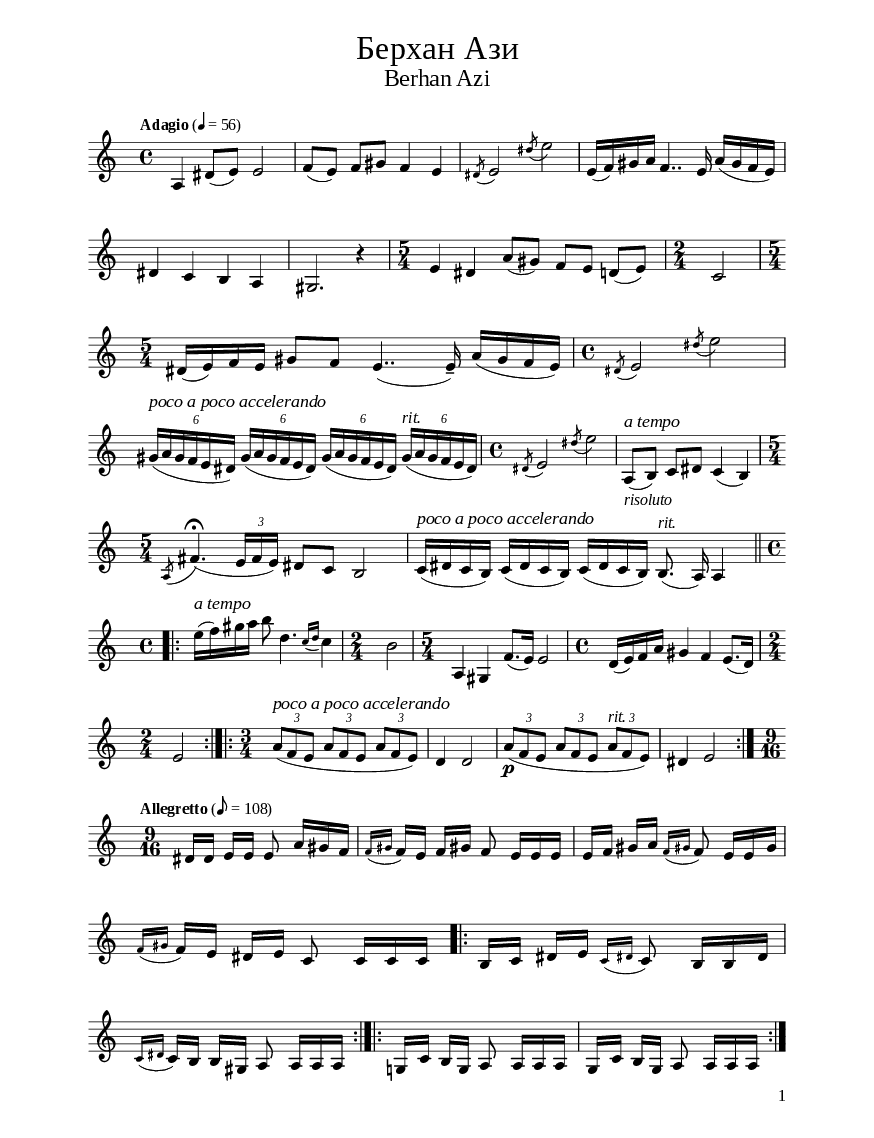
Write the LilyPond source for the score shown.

\version "2.24.1"

\include "include/globals.ily"
\bookpart {
  \label #'ref163
  \tocItem \markup "Берхан Ази – Berhan Azi"
  \paper {
    % the system system spacing is custom here so do not include bookpart-paper.ily
    print-all-headers = ##t
    print-page-number = ##t
    print-first-page-number = ##t

    % put page numbers on the bottom
    oddHeaderMarkup = \markup ""
    evenHeaderMarkup = \markup ""
    oddFooterMarkup = \markup
    \fill-line {
      ""
      \if \should-print-page-number \fromproperty #'page:page-number-string
    }
    evenFooterMarkup = \markup
    \fill-line {
      \if \should-print-page-number \fromproperty #'page:page-number-string
      ""
    }

    left-margin = 1.5\cm
    right-margin = 1.5\cm
    top-margin = 1.6\cm
    bottom-margin = 1.2\cm
    ragged-bottom = ##t % do not spread the staves to fill the whole vertical space

    % change distance between staves
    system-system-spacing =
    #'((basic-distance . 10)
       (minimum-distance . 6)
       (padding . 1)
       (stretchability . 10))
  }

  \header {
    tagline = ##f
  }

  \score {
    \include "include/score-layout.ily"

    \new Voice \relative c' {
      \clef treble
      \key a \minor
      \time 4/4
      \tempoFunc "Adagio" 4 "56"
      \autoBeamOff

      a4 dis8([e]) e2 | \noBreak
      f8([e]) f[gis] f4 e | \noBreak
      \acciaccatura { dis8 } e2 \acciaccatura { dis'8 } e2 | \noBreak
      e,16([f) gis a] f4.. e16 a([gis f e]) | \break

      dis4 c b a | \noBreak
      gis2. r4 | \noBreak
      \time 5/4 e'4 dis a'8([gis]) f[e] d([e]) | \time 2/4 \noBreak

      c2 | \break
      \time 5/4 dis16([e) f e] gis8[f] e4..( e16\tenuto) a([gis f e]) | \noBreak
      \time 4/4 \acciaccatura { dis8 } e2 \acciaccatura { dis'8 } e2 | \break

      \tuplet 6/4 { gis,16 ^\markup { \large \italic "poco a poco accelerando"} ([a gis f e dis]) } \tuplet 6/4 { gis([a gis f e dis]) } \tuplet 6/4 { gis([a gis f e dis]) } \tuplet 6/4 { gis ^\markup \italic "rit." ([a gis f e dis]) } | \noBreak
      \time 4/4 \acciaccatura { dis8 } e2 \acciaccatura { dis'8 } e2 | \noBreak
      a,,8^\markup { \large \italic "a tempo"}_\markup \italic { risoluto } ([b]) c[dis] c4(b) \time 5/4 \break

      \acciaccatura { a8 } fis'4.\fermata( \tuplet 3/2 { e16[fis e]) } dis8[c] b2 | \noBreak
      c16 ^\markup { \large \italic "poco a poco accelerando"} ([dis c b]) c([dis c b]) c([dis c b]) b8. ^\markup \italic "rit." (a16) a4 |  \bar ".|:-||"  \time 4/4 \break

      \repeat volta 1 {
        e''16 ^\markup { \large \italic "a tempo"} [(f) gis a] b8 d,4. \acciaccatura { c16[d] } c4 | \noBreak
        \time 2/4 b2 | \noBreak
        \time 5/4 a,4 gis f'8.([e16]) e2 | \noBreak
        \time 4/4 d16([e) f a] gis4 f e8.([d16]) | \time 2/4 \break

        e2 | \bar ":|.|:" \noBreak
      }
      %\set Score.doubleRepeatType = #":|.|:"
      \repeat volta 1 {
        \time 3/4 \tuplet 3/2 { a8^\markup { \large \italic "poco a poco accelerando"} ([f e] } \tuplet 3/2 { a[f e] } \tuplet 3/2 { a[f e]) } | \noBreak
        d4 d2 \noBreak
        \tuplet 3/2 { a'8\p([ f e] } \tuplet 3/2 { a[f e] } \tuplet 3/2 { a^\markup \italic "rit." [f e]) } | \noBreak
        dis4 e2 | \bar ":|."
      }
      \time 9/16 \break
      \tempoFunc "Allegretto" 8 "108"
      dis16[dis] e[e] e8 a16[gis f] | \noBreak
      \acciaccatura { f[gis] } f[e] f[gis!] f8 e16[e e] | \noBreak
      e[f] gis[a] \acciaccatura { f[gis!] } f8 e16[e gis] | \break

      \acciaccatura { f[gis] } f[e] dis[e] c8 c16[c c] | \bar ".|:" \noBreak
      \repeat volta 1 {
        b[c] dis[e] \acciaccatura { c[dis!] } c8 b16[b dis] | \break

        \acciaccatura { c[dis!] } c[b] b[gis]  a8 a16[a a] \bar ":|.|:" | \noBreak
      }
      \repeat volta 1 {
        g![c] b[g] a8 a16[a a] | \noBreak
        g[c] b[g] a8 a16[a a] | \bar ":|."
      }
    }

    \header {
      title = \titleFunc "Берхан Ази" "Berhan Azi"
    }
    \midi { }
  } % score
} % bookpart
